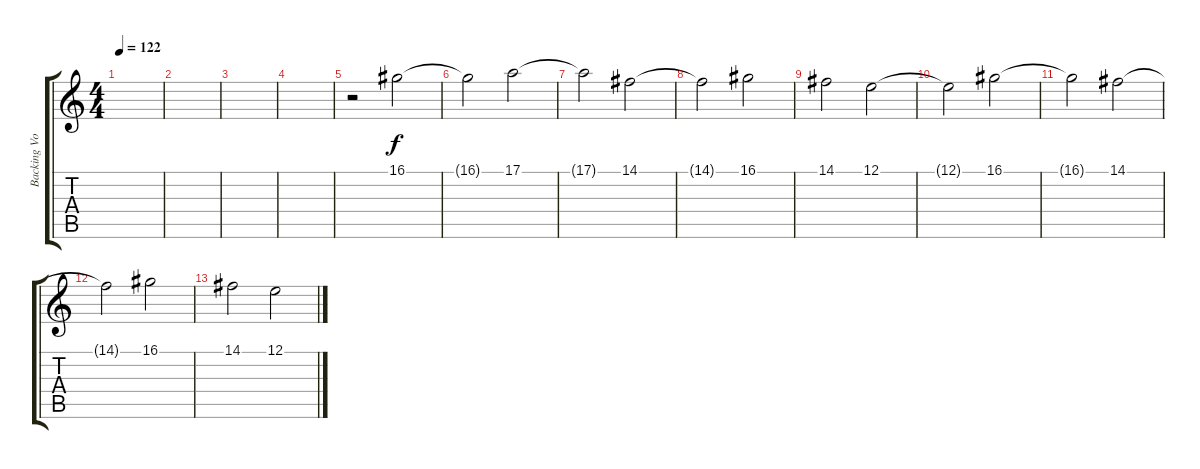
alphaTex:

\track ("Backing Vocal" "Backing Vo") {instrument lead3calliope}
\staff {score tabs}
\tuning (E4 B3 G3 D3 A2 E2) {hide}
\ts (4 4)
\tempo 122
\clef g2
\ks c
|
|
|
|
r.2 16.1.2 |
16.1{t}.2 17.1.2 |
17.1{t}.2 14.1.2 |
14.1{t}.2 16.1.2 |
14.1.2 12.1.2 |
12.1{t}.2 16.1.2 |
16.1{t}.2 14.1.2 |
14.1{t}.2 16.1.2 |
14.1.2 12.1.2
